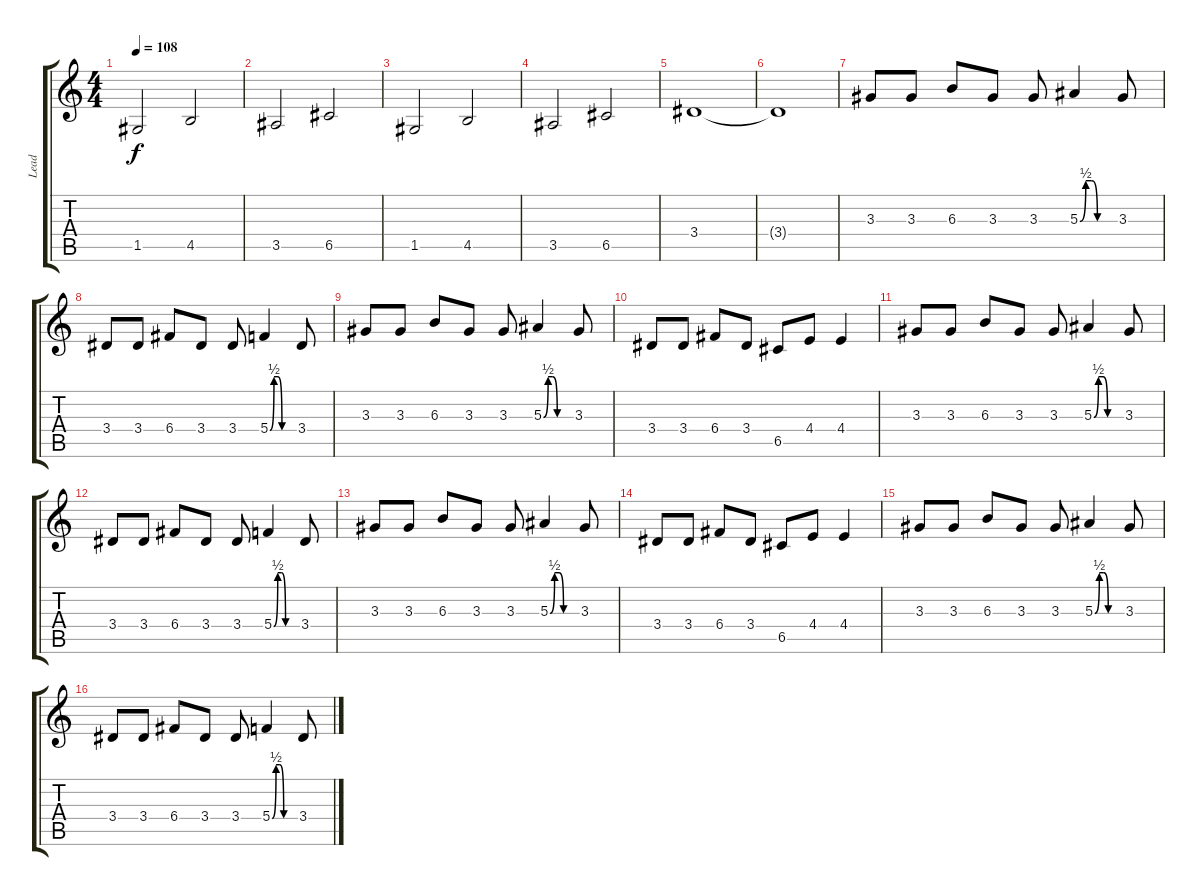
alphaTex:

\track ("Lead" "Lead") {instrument distortionguitar}
\staff {score tabs}
\tuning (D4 A3 F3 C3 G2 D2) {hide}
\ts (4 4)
\tempo 108
\clef g2
\ks c
1.5.2{dy f} 4.5.2 |
3.5.2 6.5.2 |
1.5.2 4.5.2 |
3.5.2 6.5.2 |
3.4.1 |
3.4{t}.1 |
3.3.8 3.3.8 6.3.8 3.3.8 3.3.8 5.3{be (custom 0 0 10 2 20 2 30 0 60 0)}.4 3.3.8 |
3.4.8 3.4.8 6.4.8 3.4.8 3.4.8 5.4{be (custom 0 0 10 2 20 2 30 0 60 0)}.4 3.4.8 |
3.3.8 3.3.8 6.3.8 3.3.8 3.3.8 5.3{be (custom 0 0 10 2 20 2 30 0 60 0)}.4 3.3.8 |
3.4.8 3.4.8 6.4.8 3.4.8 6.5.8 4.4.8 4.4.4 |
3.3.8 3.3.8 6.3.8 3.3.8 3.3.8 5.3{be (custom 0 0 10 2 20 2 30 0 60 0)}.4 3.3.8 |
3.4.8 3.4.8 6.4.8 3.4.8 3.4.8 5.4{be (custom 0 0 10 2 20 2 30 0 60 0)}.4 3.4.8 |
3.3.8 3.3.8 6.3.8 3.3.8 3.3.8 5.3{be (custom 0 0 10 2 20 2 30 0 60 0)}.4 3.3.8 |
3.4.8 3.4.8 6.4.8 3.4.8 6.5.8 4.4.8 4.4.4 |
3.3.8 3.3.8 6.3.8 3.3.8 3.3.8 5.3{be (custom 0 0 10 2 20 2 30 0 60 0)}.4 3.3.8 |
3.4.8 3.4.8 6.4.8 3.4.8 3.4.8 5.4{be (custom 0 0 10 2 20 2 30 0 60 0)}.4 3.4.8
